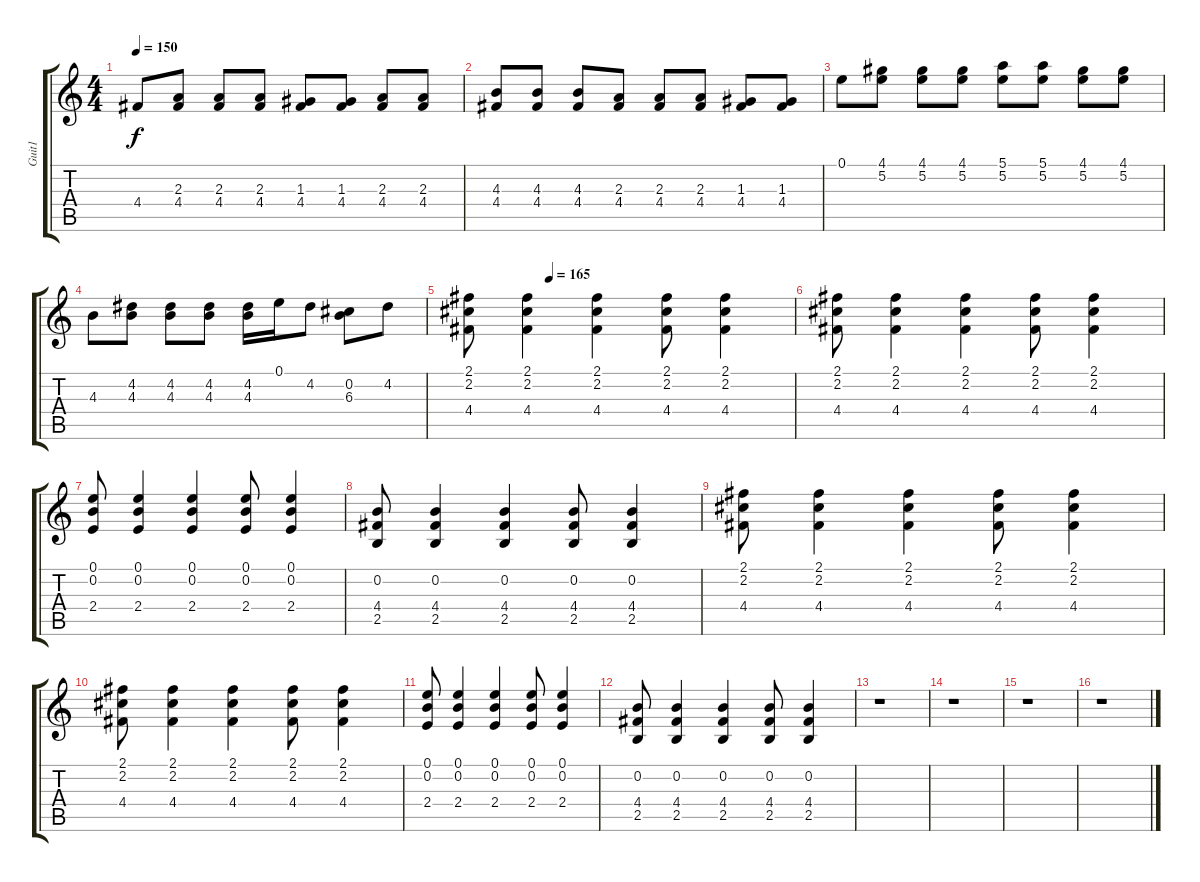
\track ("Guit1" "Guit1") {instrument distortionguitar}
\staff {score tabs}
\tuning (E4 B3 G3 D3 A2 E2) {hide}
\ts (4 4)
\tempo 150
\clef g2
\ks c
4.4.8{dy f} (2.3 4.4).8 (2.3 4.4).8 (2.3 4.4).8 (1.3 4.4).8 (1.3 4.4).8 (2.3 4.4).8 (2.3 4.4).8 |
(4.3 4.4).8 (4.3 4.4).8 (4.3 4.4).8 (2.3 4.4).8 (2.3 4.4).8 (2.3 4.4).8 (1.3 4.4).8 (1.3 4.4).8 |
0.1.8 (4.1 5.2).8 (4.1 5.2).8 (4.1 5.2).8 (5.1 5.2).8 (5.1 5.2).8 (4.1 5.2).8 (4.1 5.2).8 |
4.3.8 (4.2 4.3).8 (4.2 4.3).8 (4.2 4.3).8 (4.2 4.3).16 0.1.16 4.2.8 (0.2 6.3).8 4.2.8 |
\tempo (165 0.25)
(2.1 2.2 4.4).8 (2.1 2.2 4.4).4 (2.1 2.2 4.4).4 (2.1 2.2 4.4).8 (2.1 2.2 4.4).4 |
(2.1 2.2 4.4).8 (2.1 2.2 4.4).4 (2.1 2.2 4.4).4 (2.1 2.2 4.4).8 (2.1 2.2 4.4).4 |
(0.1 0.2 2.4).8 (0.1 0.2 2.4).4 (0.1 0.2 2.4).4 (0.1 0.2 2.4).8 (0.1 0.2 2.4).4 |
(0.2 4.4 2.5).8 (0.2 4.4 2.5).4 (0.2 4.4 2.5).4 (0.2 4.4 2.5).8 (0.2 4.4 2.5).4 |
(2.1 2.2 4.4).8 (2.1 2.2 4.4).4 (2.1 2.2 4.4).4 (2.1 2.2 4.4).8 (2.1 2.2 4.4).4 |
(2.1 2.2 4.4).8 (2.1 2.2 4.4).4 (2.1 2.2 4.4).4 (2.1 2.2 4.4).8 (2.1 2.2 4.4).4 |
(0.1 0.2 2.4).8 (0.1 0.2 2.4).4 (0.1 0.2 2.4).4 (0.1 0.2 2.4).8 (0.1 0.2 2.4).4 |
(0.2 4.4 2.5).8 (0.2 4.4 2.5).4 (0.2 4.4 2.5).4 (0.2 4.4 2.5).8 (0.2 4.4 2.5).4 |
r.1 |
r.1 |
r.1 |
r.1
